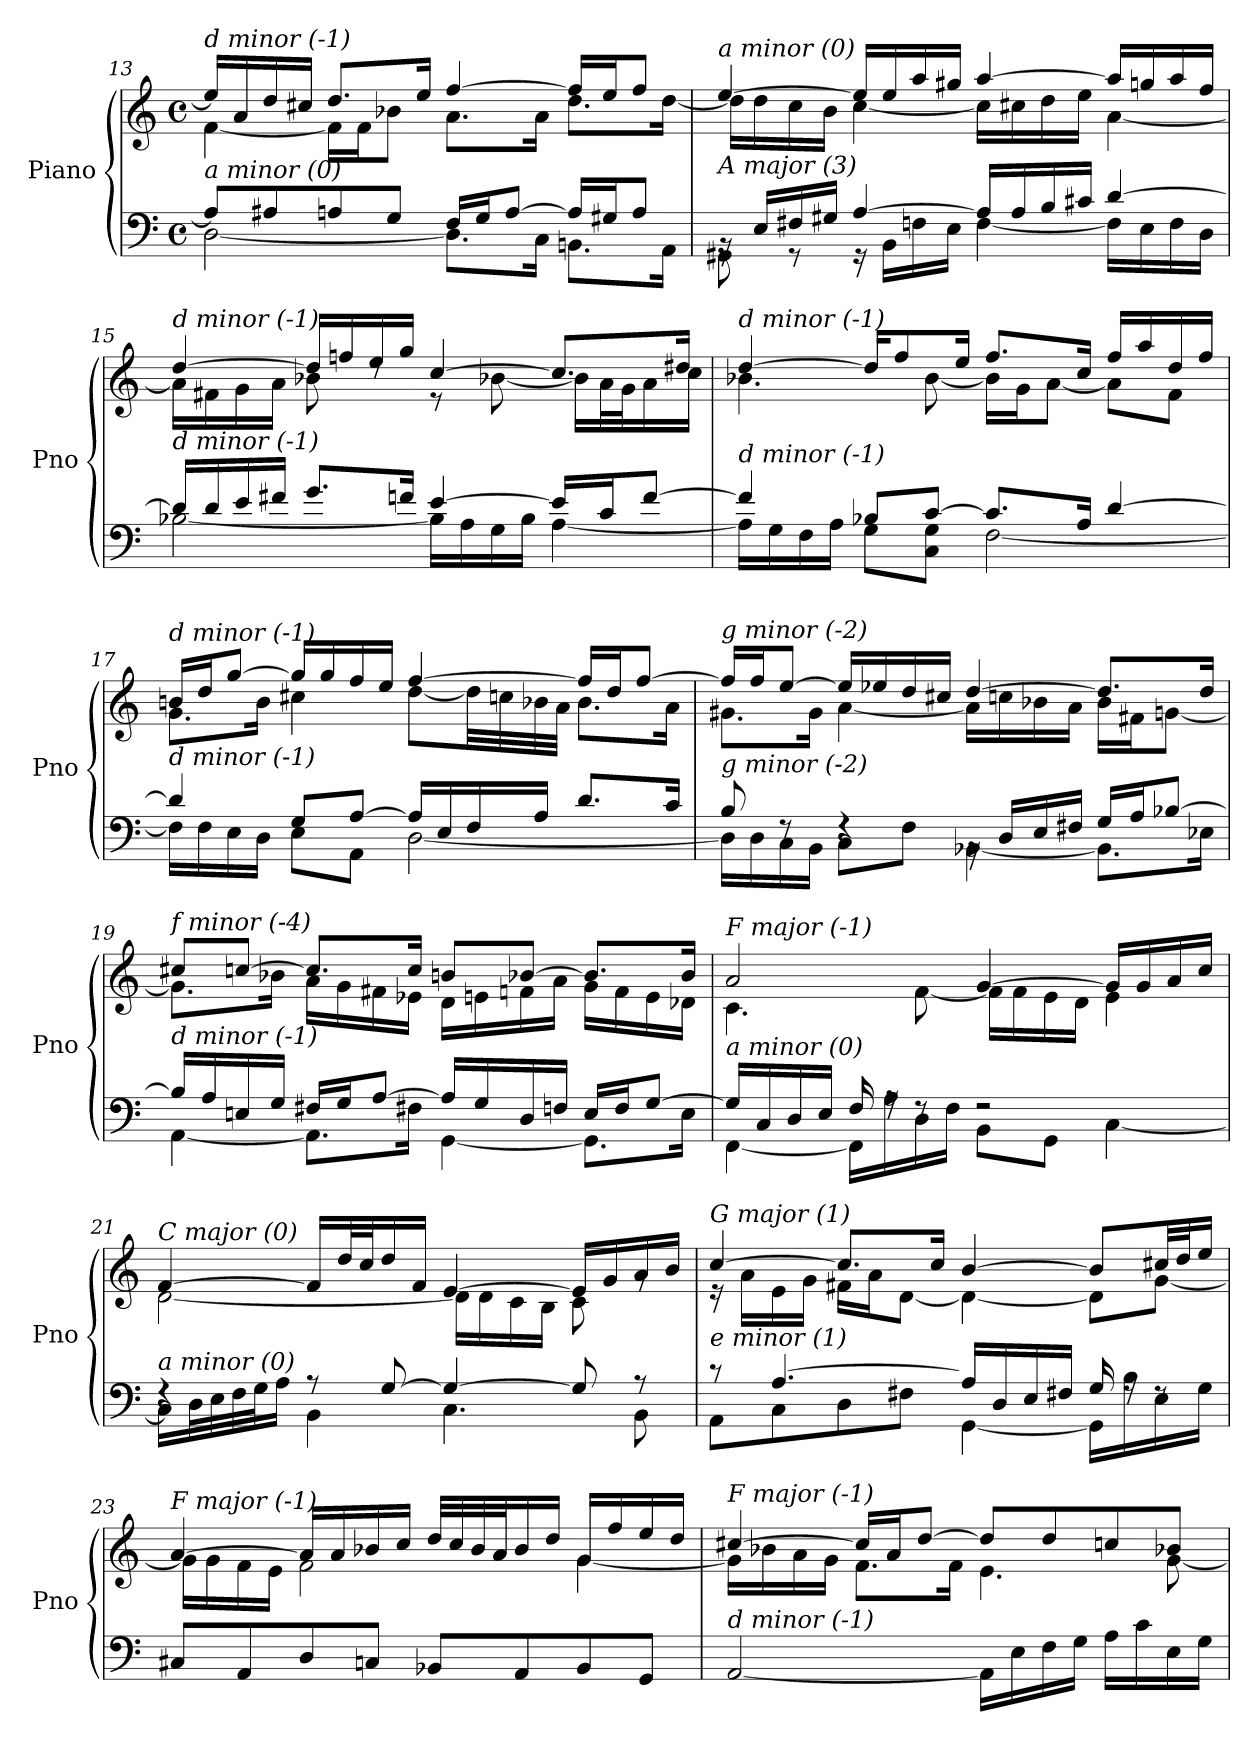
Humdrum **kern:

**kern	**kern
*part1	*part1
*staff2	*staff1
*I"Piano	*
*I'Pno	*
*clefF4	*clefG2
*k[]	*k[]
*M4/4	*M4/4
*met(c)	*met(c)
=13	=13
*^	*^
!	!	!LO:TX:i:t=d minor (-1)	!
!LO:TX:i:t=a minor (0)	!	!	!
8A/L]	[2D\	16ee/LL]	[4f\
.	.	16a/	.
8A#Xi/	.	16dd/	.
.	.	16cc#X/JJ	.
8A/	.	8.dd/L	16f\LL]
.	.	.	16f\J
8G/J	.	.	8b-X\J
.	.	16ee/Jk	.
16F/LL	8.D\L]	[4ff/	8.a\L
16G/J	.	.	.
[8A/J	.	.	.
.	16C\Jk	.	16a\Jk
16A/LL]	8.BBn\L	16ff/LL]	8.dd\L
16G#X/J	.	16ee/J	.
8A/J	.	8ff/J	.
.	16AA\Jk	.	[16dd\Jk
!!LO:LB:g=z	!!
=14	=14	=14	=14
!	!	!LO:TX:i:t=a minor (0)	!
!LO:TX:i:t=A major (3)	!	!	!
16rBB	8GG#X\	[4ee/	16dd\LL]
16E/LL	.	.	16dd\
16F#X/	8r	.	16cc\
16G#X/JJ	.	.	16b\JJ
[4A/	16r	16ee/LL]	[4cc\
.	16BB\LL	16ee/	.
.	16Fn\	16aa/	.
.	16E\JJ	16gg#X/JJ	.
16A/LL]	[4F\	[4aa/	16cc\LL]
16A/	.	.	16cc#X\
16B/	.	.	16dd\
16c#X/JJ	.	.	16ee\JJ
[4d/	16F\LL]	16aa/LL]	[4a\
.	16E\	16ggn/	.
.	16F\	16aa/	.
.	16D\JJ	16ff/JJ	.
=15	=15	=15	=15
!	!	!LO:TX:i:t=d minor (-1)	!
!LO:TX:i:t=d minor (-1)	!	!	!
16d/LL]	[2B-X\	[4dd/	16a\LL]
16d/	.	.	16f#X\
16e/	.	.	16g\
16f#X/JJ	.	.	16a\JJ
8.g/L	.	16dd/LL]	8b-X\
.	.	16ffn/	.
.	.	16ee/	8rdd
16fn/Jk	.	16gg/JJ	.
[4e/	16B-\LL]	[4cc/	8r
.	16A\	.	.
.	16G\	.	[8b-X\
.	16B-\JJ	.	.
16e/LL]	[4A\	8.cc/L]	16b-\LL]
16c/J	.	.	32a\L
.	.	.	32g\J
[8f/J	.	.	16a\
.	.	16dd#Xi/Jk	16cc\JJ
!!LO:LB:g=z	!!
=16	=16	=16	=16
!	!	!LO:TX:i:t=d minor (-1)	!
!LO:TX:i:t=d minor (-1)	!	!	!
4f/]	16A\LL]	[4dd/	4.b-X\
.	16G\	.	.
.	16F\	.	.
.	16A\JJ	.	.
8B-X/L	8G\L	16dd/KL]	.
.	.	8ff/	.
[8c/J	8C\ 8G\J	.	[8b-\
.	.	16ee/Jk	.
8.c/L]	[2F\	8.ff/L	16b-\LL]
.	.	.	16g\J
.	.	.	[8a\J
16A/Jk	.	16cc/Jk	.
[4d/	.	16ff/LL	8a\L]
.	.	16aa/	.
.	.	16dd/	8f\J
.	.	16ff/JJ	.
=17	=17	=17	=17
!	!	!LO:TX:i:t=d minor (-1)	!
!LO:TX:i:t=d minor (-1)	!	!	!
4d/]	16F\LL]	16bn/LL	8.g\L
.	16F\	16dd/J	.
.	16E\	[8gg/J	.
.	16D\JJ	.	16b\Jk
8G/L	8E\L	16gg/LL]	4cc#X\
.	.	16gg/	.
[8A/J	8AA\J	16ff/	.
.	.	16ee/JJ	.
16A/LL]	[2D\	[4ff/	[8dd\L
16E/	.	.	.
16F/	.	.	32dd\LL]
.	.	.	32ccn\
16A/JJ	.	.	32b-X\
.	.	.	32a\JJJ
8.d/L	.	16ff/LL]	8.b-\L
.	.	16dd/J	.
.	.	[8ff/J	.
16c/Jk	.	.	16a\Jk
!!LO:LB:g=z	!!
=18	=18	=18	=18
!	!	!LO:TX:i:t=g minor (-2)	!
!LO:TX:i:t=g minor (-2)	!	!	!
8B/	16D\LL]	16ff/LL]	8.g#X\L
.	16D\	16ff/J	.
8rF	16C\	[8ee/J	.
.	16BB\JJ	.	16g#\Jk
4rF	8C\L	16ee/LL]	[4a\
.	.	16ee-X/	.
.	8F\J	16dd/	.
.	.	16cc#X/JJ	.
16rBB	[4BB-X\	[4dd/	16a\LL]
16D/LL	.	.	16ccn\
16E/	.	.	16b-X\
16F#X/JJ	.	.	16a\JJ
16G/LL	8.BB-\L]	8.dd/L]	16b-\LL
16A/J	.	.	16f#X\J
[8B-X/J	.	.	[8gn\J
.	16E-X\Jk	16dd/Jk	.
=19	=19	=19	=19
!	!	!LO:TX:i:t=f minor (-4)	!
!LO:TX:i:t=d minor (-1)	!	!	!
16B-/LL]	[4AA\	8cc#X/L	8.g\L]
16A/	.	.	.
16En/	.	[8ccn/J	.
16G/JJ	.	.	16b-X\Jk
16F#X/LL	8.AA\L]	8.cc/L]	16a\LL
16G/J	.	.	16g\
[8A/J	.	.	16f#X\
.	16F#X\Jk	16cc/Jk	16e-X\JJ
16A/LL]	[4GG\	8bn/L	16d\LL
16G/	.	.	16en\
16D/	.	[8b-X/J	16fn\
16Fn/JJ	.	.	16a\JJ
16E/LL	8.GG\L]	8.b-/L]	16g\LL
16F/J	.	.	16f\
[8G/J	.	.	16e\
.	16E\Jk	16b-/Jk	16d-X\JJ
!!LO:LB:g=z	!!
=20	=20	=20	=20
!	!	!LO:TX:i:t=F major (-1)	!
!LO:TX:i:t=a minor (0)	!	!	!
16G/LL]	[4FF\	2a/	4.c\
16C/	.	.	.
16D/	.	.	.
16E/JJ	.	.	.
16F/	16FF\LL]	.	.
16rA	16A\	.	.
8rF	16D\	.	[8f\
.	16F\JJ	.	.
2r	8BB\L	[4g/	16f\LL]
.	.	.	16f\
.	8GG\J	.	16e\
.	.	.	16d\JJ
.	[4C\	16g/LL]	4e\
.	.	16g/	.
.	.	16a/	.
.	.	16cc/JJ	.
=21	=21	=21	=21
!	!	!LO:TX:i:t=C major (0)	!
!LO:TX:i:t=a minor (0)	!	!	!
4rF	16C\LL]	[4f/	[2d\
.	32D\L	.	.
.	32E\	.	.
.	32F\	.	.
.	32G\J	.	.
.	16A\JJ	.	.
8r	4BB\	16f/LL]	.
.	.	32dd/L	.
.	.	32cc/J	.
[8G/	.	16dd/	.
.	.	16f/JJ	.
4G/_	4.C\	[4e/	16d\LL]
.	.	.	16d\
.	.	.	16c\
.	.	.	16B\JJ
8G/]	.	16e/LL]	8c\
.	.	16g/	.
8r	8BB\	16a/	8rg
.	.	16b/JJ	.
!!LO:PB:g=z	!!
=22	=22	=22	=22
!	!	!LO:TX:i:t=G major (1)	!
!LO:TX:i:t=e minor (1)	!	!	!
8r	8AA\L	[4cc/	16r
.	.	.	16a\LL
[4.A/	8C\	.	16e\
.	.	.	16g\JJ
.	8D\	8.cc/L]	16f#X\LL
.	.	.	16a\J
.	8F#X\J	.	[8d\J
.	.	16cc/Jk	.
16A/LL]	[4GG\	[4b/	4d\_
16D/	.	.	.
16E/	.	.	.
16F#X/JJ	.	.	.
16G/	16GG\LL]	8b/L]	8d\L]
16rA	16B\	.	.
8rF	16E\	32cc#X/LL	[8g\J
.	.	32dd/J	.
.	16G\JJ	16ee/JJ	.
=23	=23	=23	=23
!	!	!LO:TX:i:t=F major (-1)	!
!LO:TX:i:t=d minor (-1)	!	!	!
*v	*v	*	*
8C#X/L	[4a/	16g\LL]
.	.	16g\
8AA/	.	16f\
.	.	16e\JJ
8D/	16a/LL]	2f\
.	16a/	.
8Cn/J	16b-X/	.
.	16cc/JJ	.
8BB-X/L	32dd/LLL	.
.	32cc/	.
.	32b-/	.
.	32a/J	.
8AA/	16b-/	.
.	16dd/JJ	.
8BB-/	16g/LL	[4g\
.	16ff/	.
8GG/J	16ee/	.
.	16dd/JJ	.
!!LO:LB:g=z	!!
=24	=24	=24
!	!LO:TX:i:t=F major (-1)	!
!LO:TX:i:t=d minor (-1)	!	!
[2AA/	[4cc#X/	16g\LL]
.	.	16b-X\
.	.	16a\
.	.	16g\JJ
.	16cc#/LL]	8.f\L
.	16a/J	.
.	[8dd/J	.
.	.	16f\Jk
16AA\LL]	8dd/L]	4.e\
16E\	.	.
16F\	8dd/	.
16G\JJ	.	.
16A\LL	8ccn/	.
16c\	.	.
16E\	8b-X/J	[8g\
16G\JJ	.	.
*	*v	*v
=	=
*-	*-
